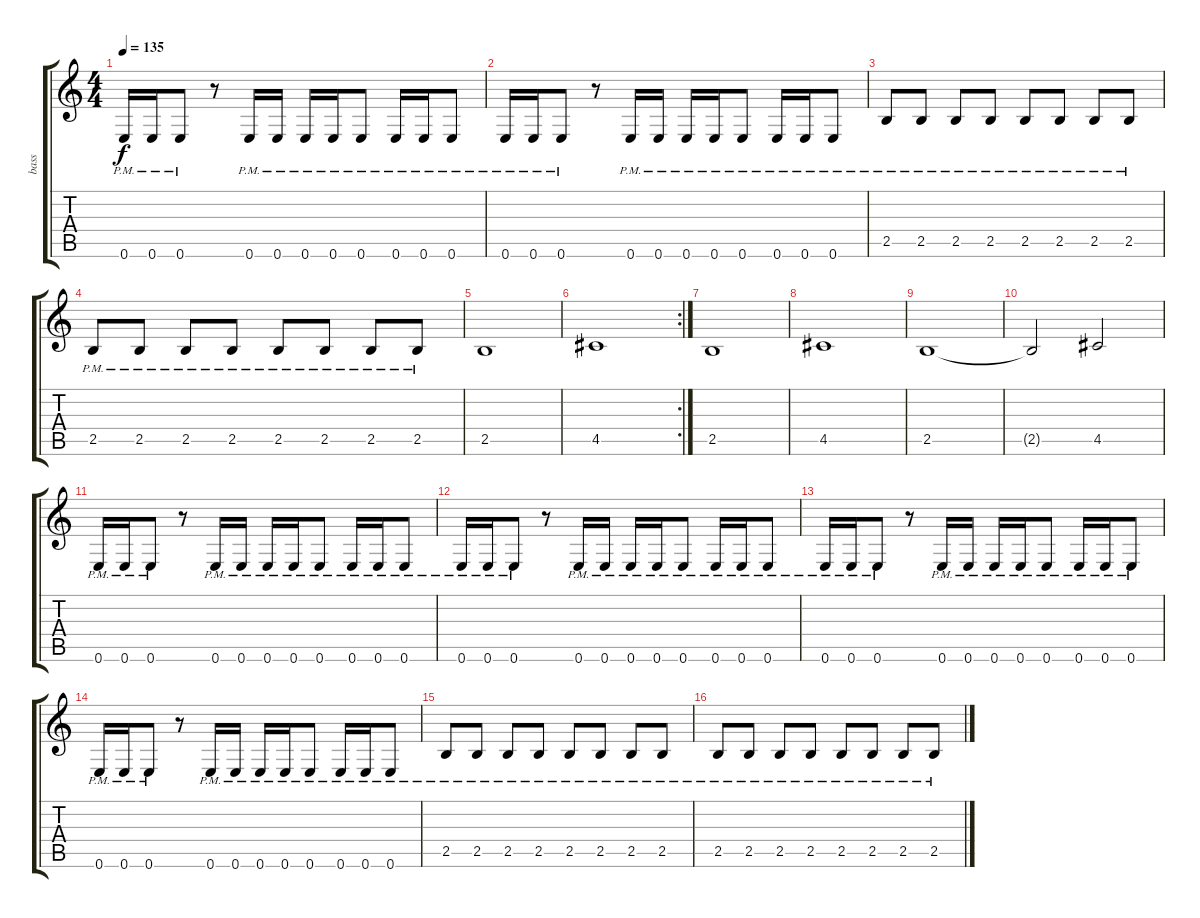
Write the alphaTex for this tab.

\track ("bass" "bass") {instrument electricbassfinger}
\staff {score tabs}
\tuning (E4 B3 G3 D3 A2 E2) {hide}
\ts (4 4)
\tempo 135
\clef g2
\ks c
0.6{pm}.16{dy f} 0.6{pm}.16 0.6{pm}.8 r.8 0.6{pm}.16 0.6{pm}.16 0.6{pm}.16 0.6{pm}.16 0.6{pm}.8 0.6{pm}.16 0.6{pm}.16 0.6{pm}.8 |
0.6{pm}.16 0.6{pm}.16 0.6{pm}.8 r.8 0.6{pm}.16 0.6{pm}.16 0.6{pm}.16 0.6{pm}.16 0.6{pm}.8 0.6{pm}.16 0.6{pm}.16 0.6{pm}.8 |
2.5{pm}.8 2.5{pm}.8 2.5{pm}.8 2.5{pm}.8 2.5{pm}.8 2.5{pm}.8 2.5{pm}.8 2.5{pm}.8 |
2.5{pm}.8 2.5{pm}.8 2.5{pm}.8 2.5{pm}.8 2.5{pm}.8 2.5{pm}.8 2.5{pm}.8 2.5{pm}.8 |
2.5.1 |
\rc 2
4.5.1 |
2.5.1 |
4.5.1 |
2.5.1 |
2.5{t}.2 4.5.2 |
0.6{pm}.16 0.6{pm}.16 0.6{pm}.8 r.8 0.6{pm}.16 0.6{pm}.16 0.6{pm}.16 0.6{pm}.16 0.6{pm}.8 0.6{pm}.16 0.6{pm}.16 0.6{pm}.8 |
0.6{pm}.16 0.6{pm}.16 0.6{pm}.8 r.8 0.6{pm}.16 0.6{pm}.16 0.6{pm}.16 0.6{pm}.16 0.6{pm}.8 0.6{pm}.16 0.6{pm}.16 0.6{pm}.8 |
0.6{pm}.16 0.6{pm}.16 0.6{pm}.8 r.8 0.6{pm}.16 0.6{pm}.16 0.6{pm}.16 0.6{pm}.16 0.6{pm}.8 0.6{pm}.16 0.6{pm}.16 0.6{pm}.8 |
0.6{pm}.16 0.6{pm}.16 0.6{pm}.8 r.8 0.6{pm}.16 0.6{pm}.16 0.6{pm}.16 0.6{pm}.16 0.6{pm}.8 0.6{pm}.16 0.6{pm}.16 0.6{pm}.8 |
2.5{pm}.8 2.5{pm}.8 2.5{pm}.8 2.5{pm}.8 2.5{pm}.8 2.5{pm}.8 2.5{pm}.8 2.5{pm}.8 |
2.5{pm}.8 2.5{pm}.8 2.5{pm}.8 2.5{pm}.8 2.5{pm}.8 2.5{pm}.8 2.5{pm}.8 2.5{pm}.8
